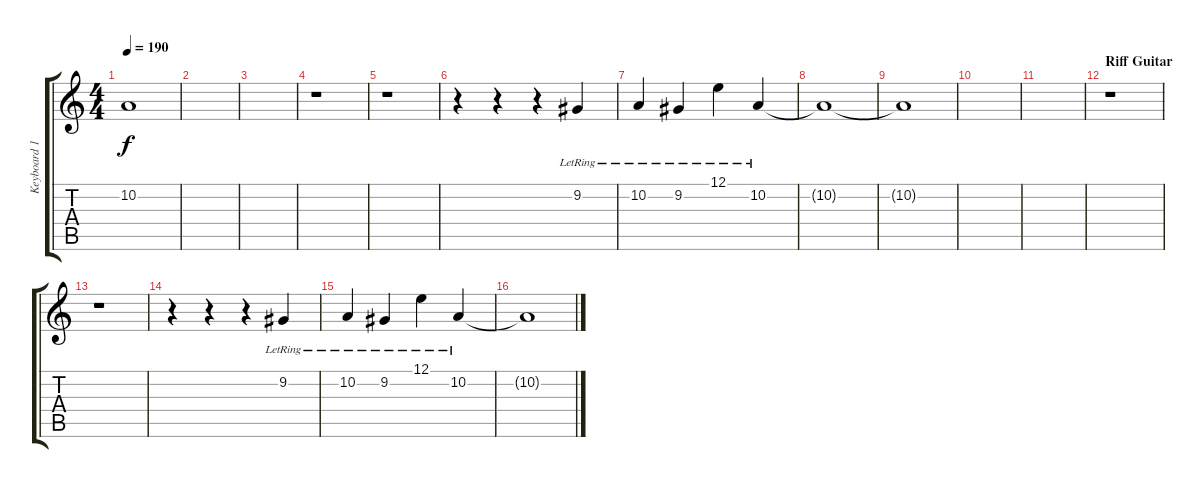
\track ("Keyboard 1" "Keyboard 1") {instrument electricgrandpiano}
\staff {score tabs}
\tuning (E4 B3 G3 D3 A2 D2) {hide}
\ts (4 4)
\tempo 190
\clef g2
\ks c
10.2{t}.1{dy f} |
|
|
r.1 |
r.1 |
r.4 r.4 r.4 9.2{lr}.4{instrument pad5bowed} |
10.2{lr}.4 9.2{lr}.4 12.1{lr}.4 10.2{lr}.4 |
10.2{t}.1 |
10.2{t}.1 |
|
|
\section ("" "Riff Guitar")
r.1 |
r.1 |
r.4 r.4 r.4 9.2{lr}.4{instrument pad5bowed} |
10.2{lr}.4 9.2{lr}.4 12.1{lr}.4 10.2{lr}.4 |
10.2{t}.1
